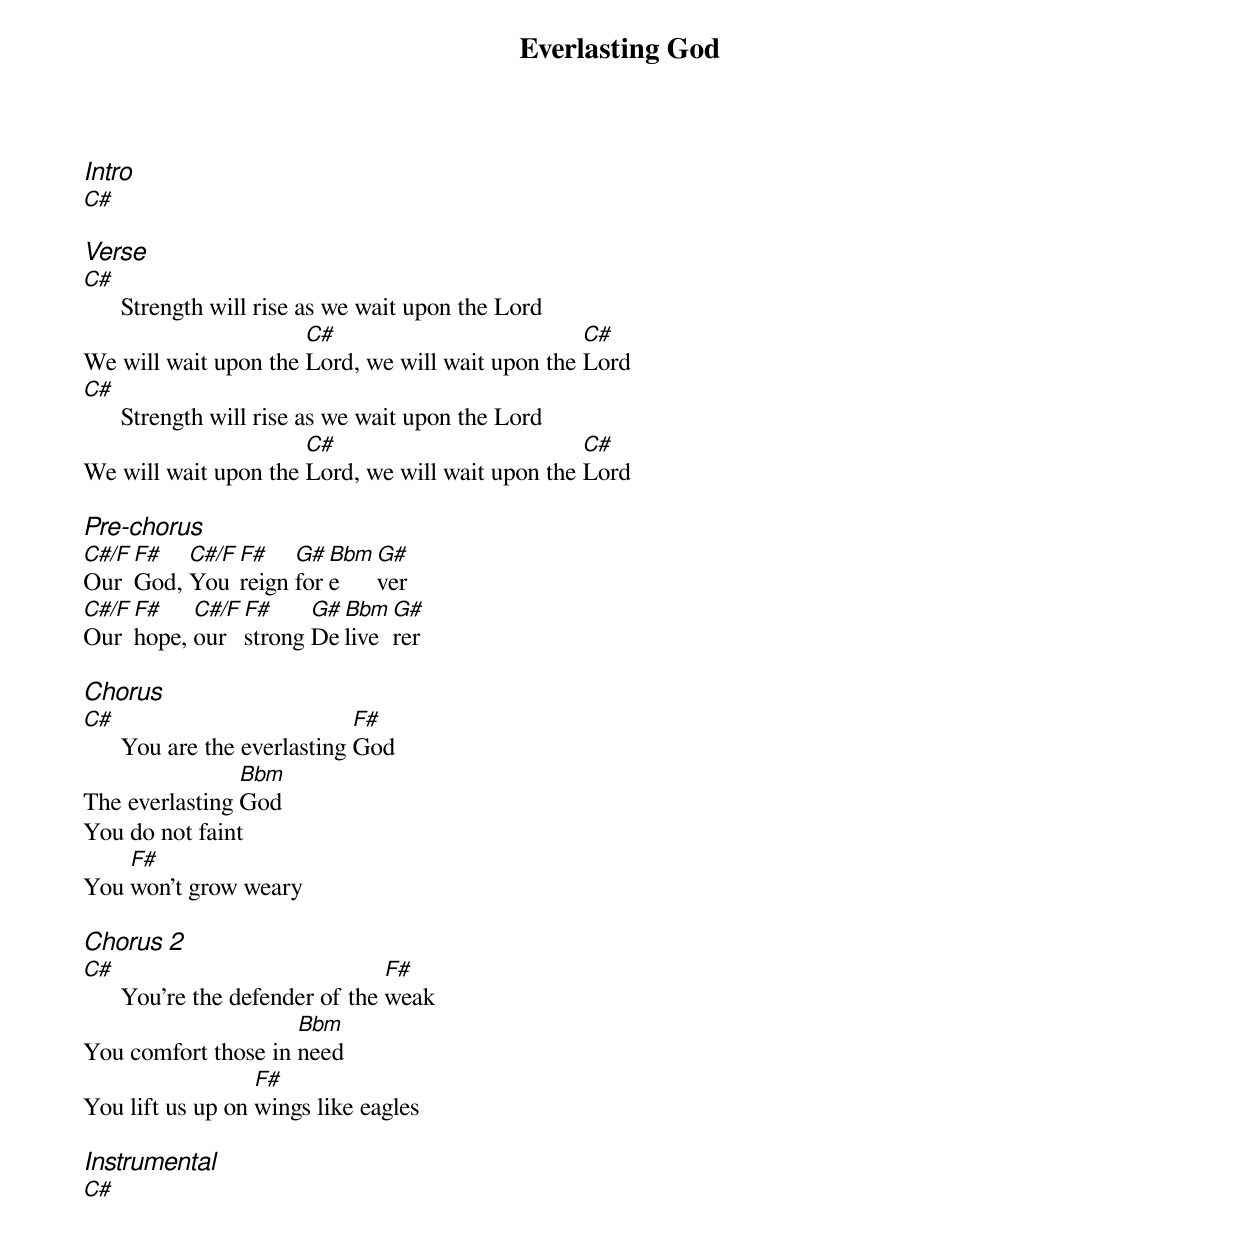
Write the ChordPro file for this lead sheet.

{title: Everlasting God}
{ng}
{columns: 1}
{ci:Intro}
[C#]

{ci:Verse}
[C#]      Strength will rise as we wait upon the Lord
We will wait upon the [C#]Lord, we will wait upon the [C#]Lord
[C#]      Strength will rise as we wait upon the Lord
We will wait upon the [C#]Lord, we will wait upon the [C#]Lord

{ci:Pre-chorus}
[C#/F]Our [F#]God, [C#/F]You [F#]reign [G#]for[Bbm]e[G#]ver
[C#/F]Our [F#]hope, [C#/F]our [F#]strong [G#]De[Bbm]live[G#]rer

{ci:Chorus}
[C#]      You are the everlasting [F#]God
The everlasting [Bbm]God
You do not faint
You [F#]won't grow weary

{ci:Chorus 2}
[C#]      You're the defender of the [F#]weak
You comfort those in [Bbm]need
You lift us up on [F#]wings like eagles

{ci:Instrumental}
[C#]
